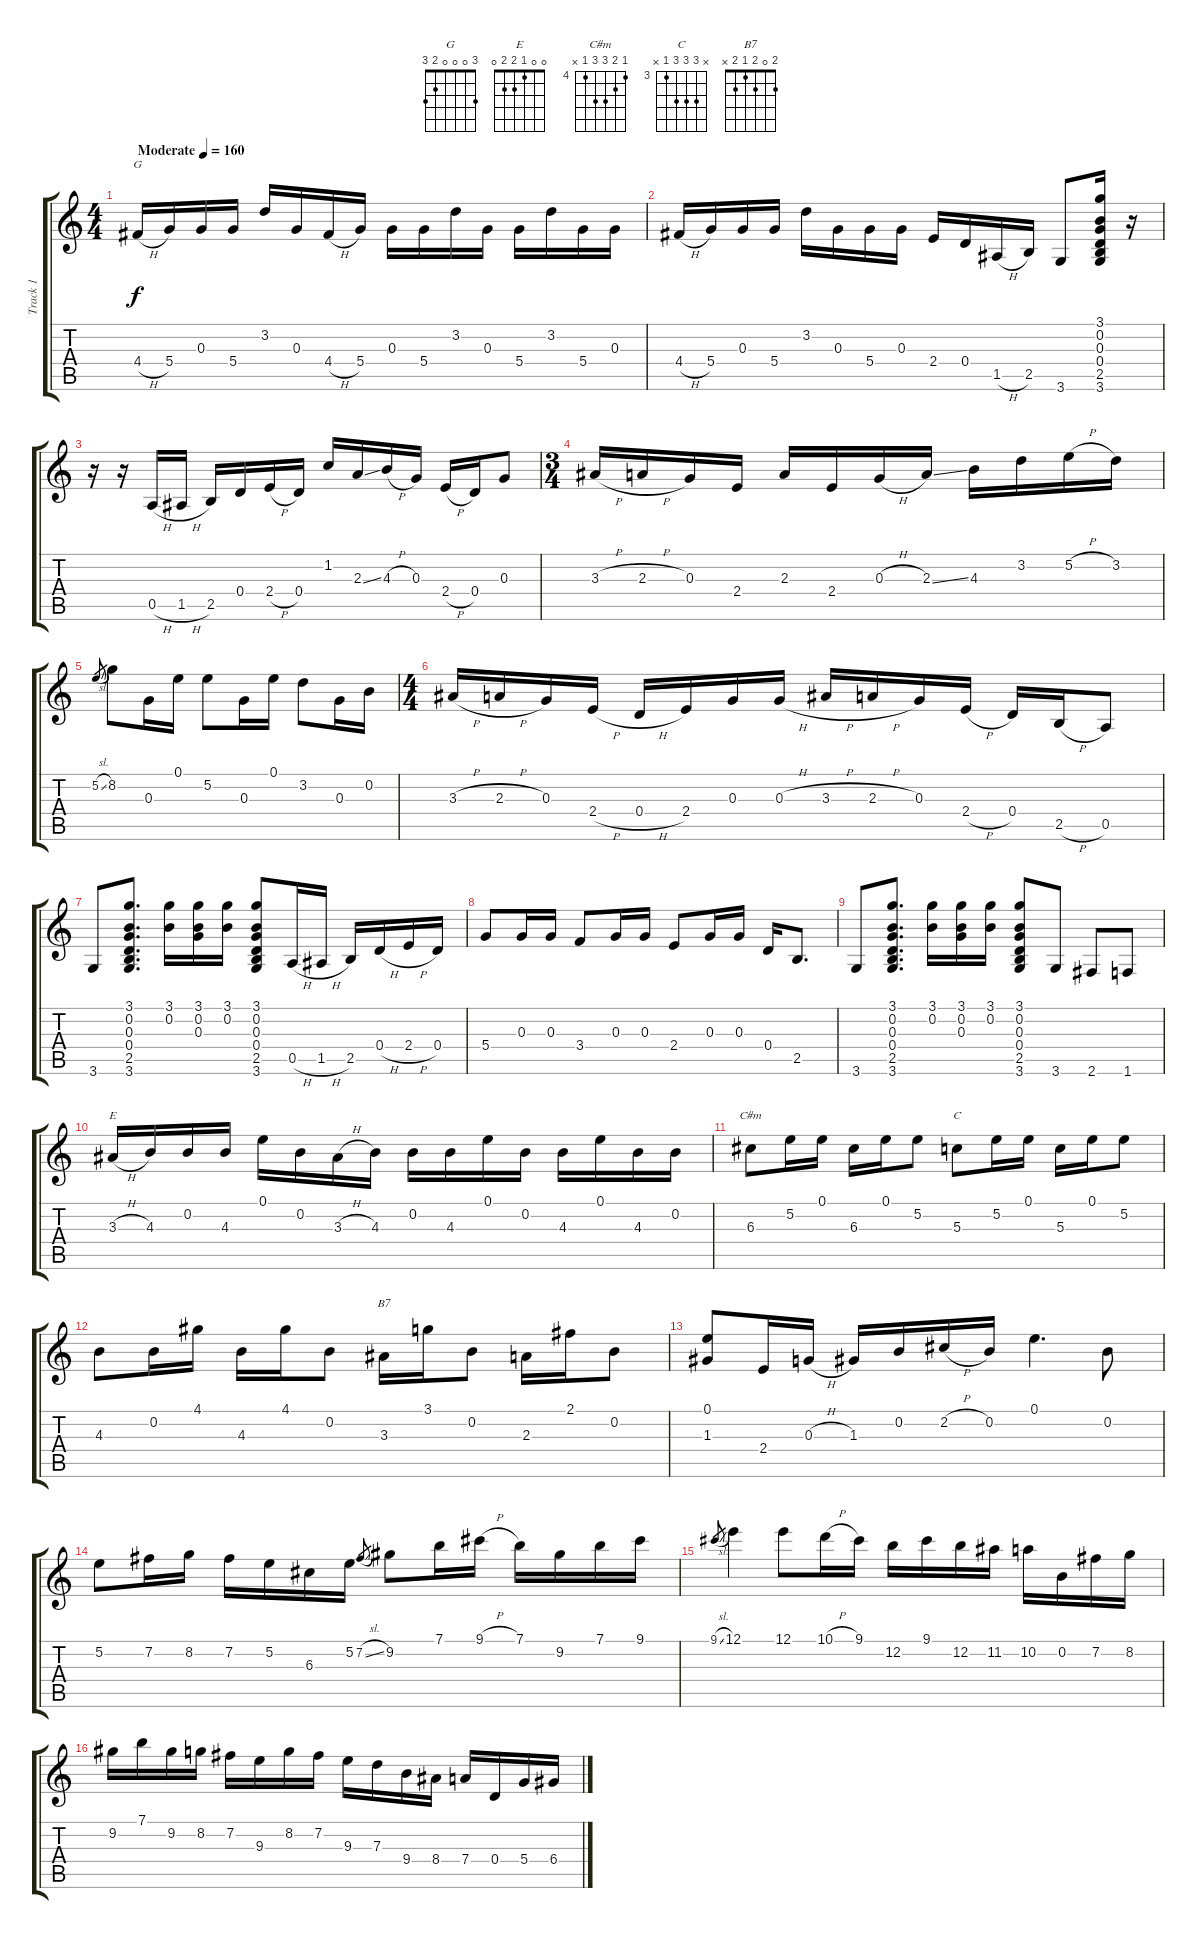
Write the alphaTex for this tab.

\track ("Track 1" "Track 1") {instrument acousticguitarsteel}
\staff {score tabs}
\tuning (E4 B3 G3 D3 A2 E2) {hide}
\chord ("G" 3 0 0 0 2 3)
\chord ("E" 0 0 1 2 2 0)
\chord ("C#m" 4 5 6 6 4 x) {firstfret 4}
\chord ("C" x 5 5 5 3 x) {firstfret 3}
\chord ("B7" 2 0 2 1 2 x)
\ts (4 4)
\tempo (160 "Moderate")
\clef g2
\ks c
4.4{h}.16{ch "G" dy f instrument acousticguitarsteel} 5.4.16 0.3.16 5.4.16 3.2.16 0.3.16 4.4{h}.16 5.4.16 0.3.16 5.4.16 3.2.16 0.3.16 5.4.16 3.2.16 5.4.16 0.3.16 |
4.4{h}.16 5.4.16 0.3.16 5.4.16 3.2.16 0.3.16 5.4.16 0.3.16 2.4.16 0.4.16 1.5{h}.16 2.5.16 3.6.8 (3.1 0.2 0.3 0.4 2.5 3.6).16 r.16 |
r.16 r.16 0.5{h}.16 1.5{h}.16 2.5.16 0.4.16 2.4{h}.16 0.4.16 1.2.16 2.3{ss}.16 4.3{h}.16 0.3.16 2.4{h}.16 0.4.16 0.3.8 |
\ts (3 4)
3.3{h}.16 2.3{h}.16 0.3.16 2.4.16 2.3.16 2.4.16 0.3{h}.16 2.3{ss}.16 4.3.16 3.2.16 5.2{h}.16 3.2.16 |
5.2{sl}.8{gr} 8.2.8 0.3.16 0.1.16 5.2.8 0.3.16 0.1.16 3.2.8 0.3.16 0.2.16 |
\ts (4 4)
3.3{h}.16 2.3{h}.16 0.3.16 2.4{h}.16 0.4{h}.16 2.4.16 0.3.16 0.3{h}.16 3.3{h}.16 2.3{h}.16 0.3.16 2.4{h}.16 0.4.16 2.5{h}.16 0.5.8 |
3.6.8 (3.1 0.2 0.3 0.4 2.5 3.6).8{d} (3.1 0.2).16 (3.1 0.2 0.3).16 (3.1 0.2).16 (3.1 0.2 0.3 0.4 2.5 3.6).8 0.5{h}.16 1.5{h}.16 2.5.16 0.4{h}.16 2.4{h}.16 0.4.16 |
5.4.8 0.3.16 0.3.16 3.4.8 0.3.16 0.3.16 2.4.8 0.3.16 0.3.16 0.4.16 2.5.8{d} |
3.6.8 (3.1 0.2 0.3 0.4 2.5 3.6).8{d} (3.1 0.2).16 (3.1 0.2 0.3).16 (3.1 0.2).16 (3.1 0.2 0.3 0.4 2.5 3.6).8 3.6.8 2.6.8 1.6.8 |
3.3{h}.16{ch "E"} 4.3.16 0.2.16 4.3.16 0.1.16 0.2.16 3.3{h}.16 4.3.16 0.2.16 4.3.16 0.1.16 0.2.16 4.3.16 0.1.16 4.3.16 0.2.16 |
6.3.8{ch "C#m"} 5.2.16 0.1.16 6.3.16 0.1.16 5.2.8 5.3.8{ch "C"} 5.2.16 0.1.16 5.3.16 0.1.16 5.2.8 |
4.3.8 0.2.16 4.1.16 4.3.16 4.1.16 0.2.8 3.3.16{ch "B7"} 3.1.16 0.2.8 2.3.16 2.1.16 0.2.8 |
(0.1 1.3).8 2.4.16 0.3{h}.16 1.3.16 0.2.16 2.2{h}.16 0.2.16 0.1.4{d} 0.2.8 |
5.2.8 7.2.16 8.2.16 7.2.16 5.2.16 6.3.16 5.2.16 7.2{sl}.8{gr} 9.2.8 7.1.16 9.1{h}.16 7.1.16 9.2.16 7.1.16 9.1.16 |
9.1{sl}.8{gr} 12.1.4 12.1.8 10.1{h}.16 9.1.16 12.2.16 9.1.16 12.2.16 11.2.16 10.2.16 0.2.16 7.2.16 8.2.16 |
9.2.16 7.1.16 9.2.16 8.2.16 7.2.16 9.3.16 8.2.16 7.2.16 9.3.16 7.3.16 9.4.16 8.4.16 7.4.16 0.4.16 5.4.16 6.4.16
